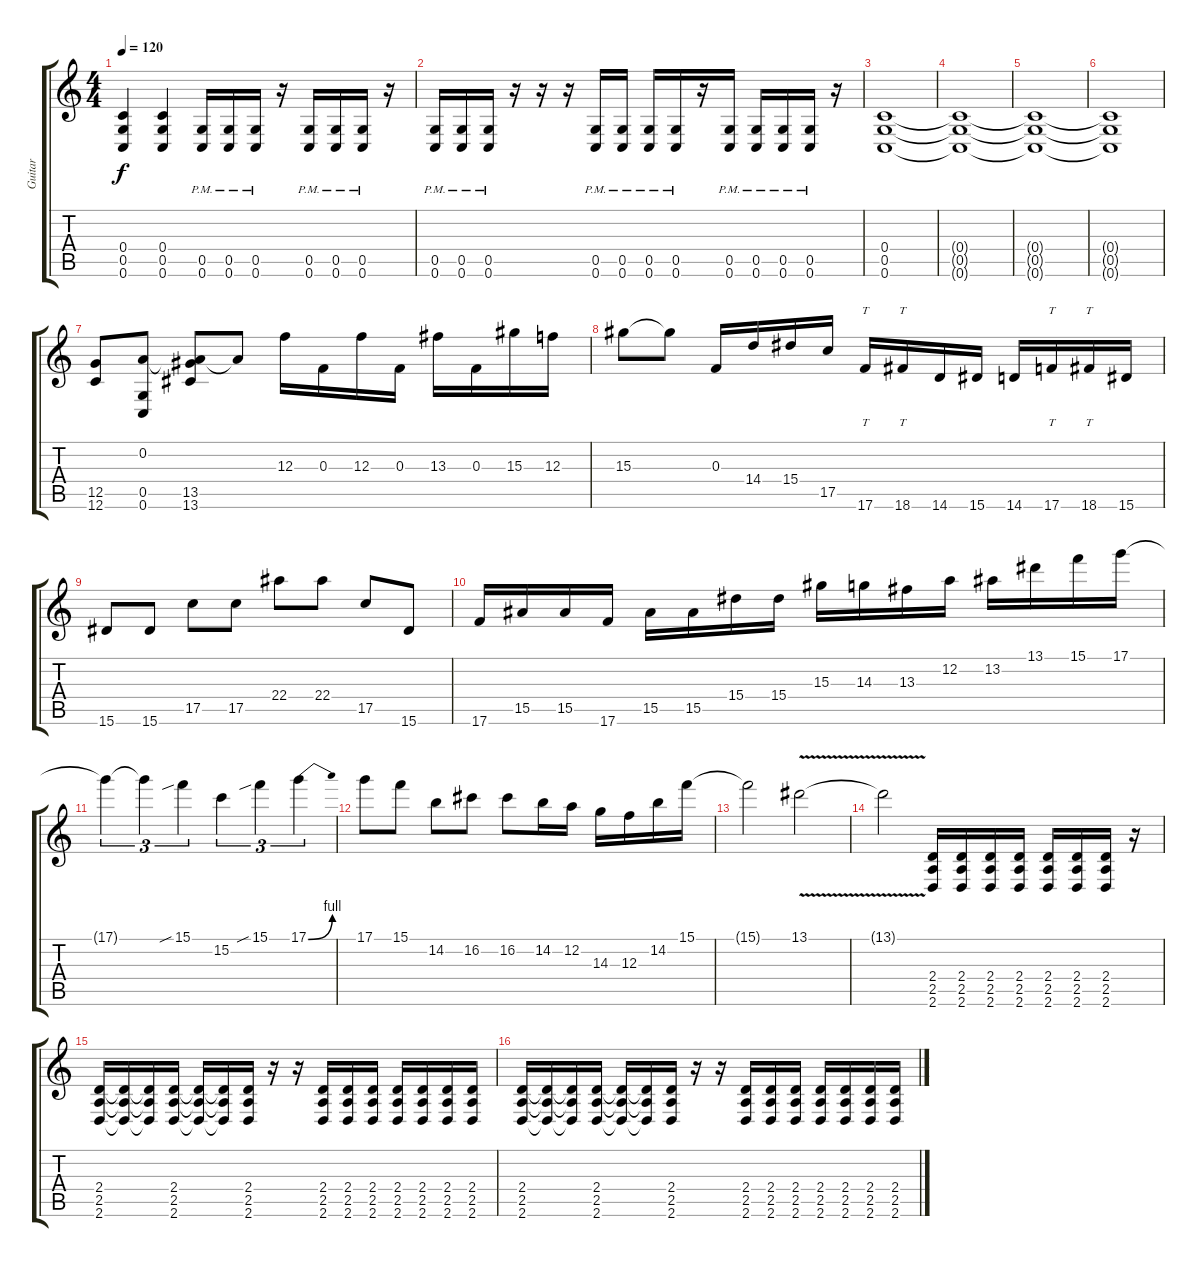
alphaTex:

\track ("Guitar" "Guitar") {instrument distortionguitar}
\staff {score tabs}
\tuning (D4 A3 F3 C3 G2 C2) {hide}
\ts (4 4)
\tempo 120
\clef g2
\ks c
(0.4 0.5 0.6).4{dy f} (0.4 0.5 0.6).4 (0.5{pm} 0.6{pm}).16 (0.5{pm} 0.6{pm}).16 (0.5{pm} 0.6{pm}).16 r.16 (0.5{pm} 0.6{pm}).16 (0.5{pm} 0.6{pm}).16 (0.5{pm} 0.6{pm}).16 r.16 |
(0.5{pm} 0.6{pm}).16 (0.5{pm} 0.6{pm}).16 (0.5{pm} 0.6{pm}).16 r.16 r.16 r.16 (0.5{pm} 0.6{pm}).16 (0.5{pm} 0.6{pm}).16 (0.5{pm} 0.6{pm}).16 (0.5{pm} 0.6{pm}).16 r.16 (0.5{pm} 0.6{pm}).16 (0.5{pm} 0.6{pm}).16 (0.5{pm} 0.6{pm}).16 (0.5{pm} 0.6{pm}).16 r.16 |
(0.4 0.5 0.6).1 |
(0.4{t} 0.5{t} 0.6{t}).1 |
(0.4{t} 0.5{t} 0.6{t}).1 |
(0.4{t} 0.5{t} 0.6{t}).1 |
(12.5 12.6).8 (0.2 0.5 0.6).8 (0.2{t} 13.5 13.6).8 0.2{t}.8 12.3.16 0.3.16 12.3.16 0.3.16 13.3.16 0.3.16 15.3.16 12.3.16 |
15.3.8 15.3{t}.8 0.3.16 14.4.16 15.4.16 17.5.16 17.6.16{tt} 18.6.16{tt} 14.6.16 15.6.16 14.6.16 17.6.16{tt} 18.6.16{tt} 15.6.16 |
15.6.8 15.6.8 17.5.8 17.5.8 22.4.8 22.4.8 17.5.8 15.6.8 |
17.6.16 15.5.16 15.5.16 17.6.16 15.5.16 15.5.16 15.4.16 15.4.16 15.3.16 14.3.16 13.3.16 12.2.16 13.2.16 13.1.16 15.1.16 17.1.16 |
17.1{t}.4{tu (3 2)} 17.1{t}.4{tu (3 2)} 15.1{sib}.4{tu (3 2)} 15.2.4{tu (3 2)} 15.1{sib}.4{tu (3 2)} 17.1{be (bend 0 0 60 4)}.4{tu (3 2)} |
17.1.8 15.1.8 14.2.8 16.2.8 16.2.8 14.2.16 12.2.16 14.3.16 12.3.16 14.2.16 15.1.16 |
15.1{t}.2 13.1{v}.2 |
13.1{t}.2 (2.4 2.5 2.6).16 (2.4 2.5 2.6).16 (2.4 2.5 2.6).16 (2.4 2.5 2.6).16 (2.4 2.5 2.6).16 (2.4 2.5 2.6).16 (2.4 2.5 2.6).16 r.16 |
(2.4 2.5 2.6).16 (2.4{t} 2.5{t} 2.6{t}).16 (2.4{t} 2.5{t} 2.6{t}).16 (2.4 2.5 2.6).16 (2.4{t} 2.5{t} 2.6{t}).16 (2.4{t} 2.5{t} 2.6{t}).16 (2.4 2.5 2.6).16 r.16 r.16 (2.4 2.5 2.6).16 (2.4 2.5 2.6).16 (2.4 2.5 2.6).16 (2.4 2.5 2.6).16 (2.4 2.5 2.6).16 (2.4 2.5 2.6).16 (2.4 2.5 2.6).16 |
(2.4 2.5 2.6).16 (2.4{t} 2.5{t} 2.6{t}).16 (2.4{t} 2.5{t} 2.6{t}).16 (2.4 2.5 2.6).16 (2.4{t} 2.5{t} 2.6{t}).16 (2.4{t} 2.5{t} 2.6{t}).16 (2.4 2.5 2.6).16 r.16 r.16 (2.4 2.5 2.6).16 (2.4 2.5 2.6).16 (2.4 2.5 2.6).16 (2.4 2.5 2.6).16 (2.4 2.5 2.6).16 (2.4 2.5 2.6).16 (2.4 2.5 2.6).16
